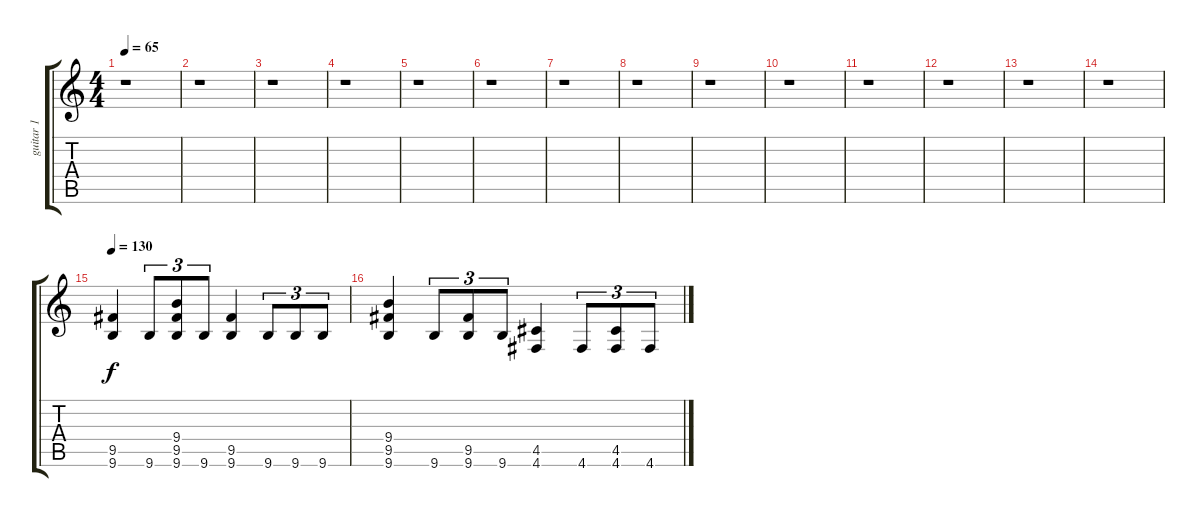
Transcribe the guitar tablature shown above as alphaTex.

\track ("guitar 1" "guitar 1") {instrument overdrivenguitar}
\staff {score tabs}
\tuning (E4 B3 G3 D3 A2 D2) {hide}
\ts (4 4)
\tempo 65
\clef g2
\ks c
r.1{dy f} |
r.1 |
r.1 |
r.1 |
r.1 |
r.1 |
r.1 |
r.1 |
r.1 |
r.1 |
r.1 |
r.1 |
r.1 |
r.1 |
\tempo 130
(9.5 9.6).4 9.6.8{tu (3 2)} (9.4 9.5 9.6).8{tu (3 2)} 9.6.8{tu (3 2)} (9.5 9.6).4 9.6.8{tu (3 2)} 9.6.8{tu (3 2)} 9.6.8{tu (3 2)} |
(9.4 9.5 9.6).4 9.6.8{tu (3 2)} (9.5 9.6).8{tu (3 2)} 9.6.8{tu (3 2)} (4.5 4.6).4 4.6.8{tu (3 2)} (4.5 4.6).8{tu (3 2)} 4.6.8{tu (3 2)}
